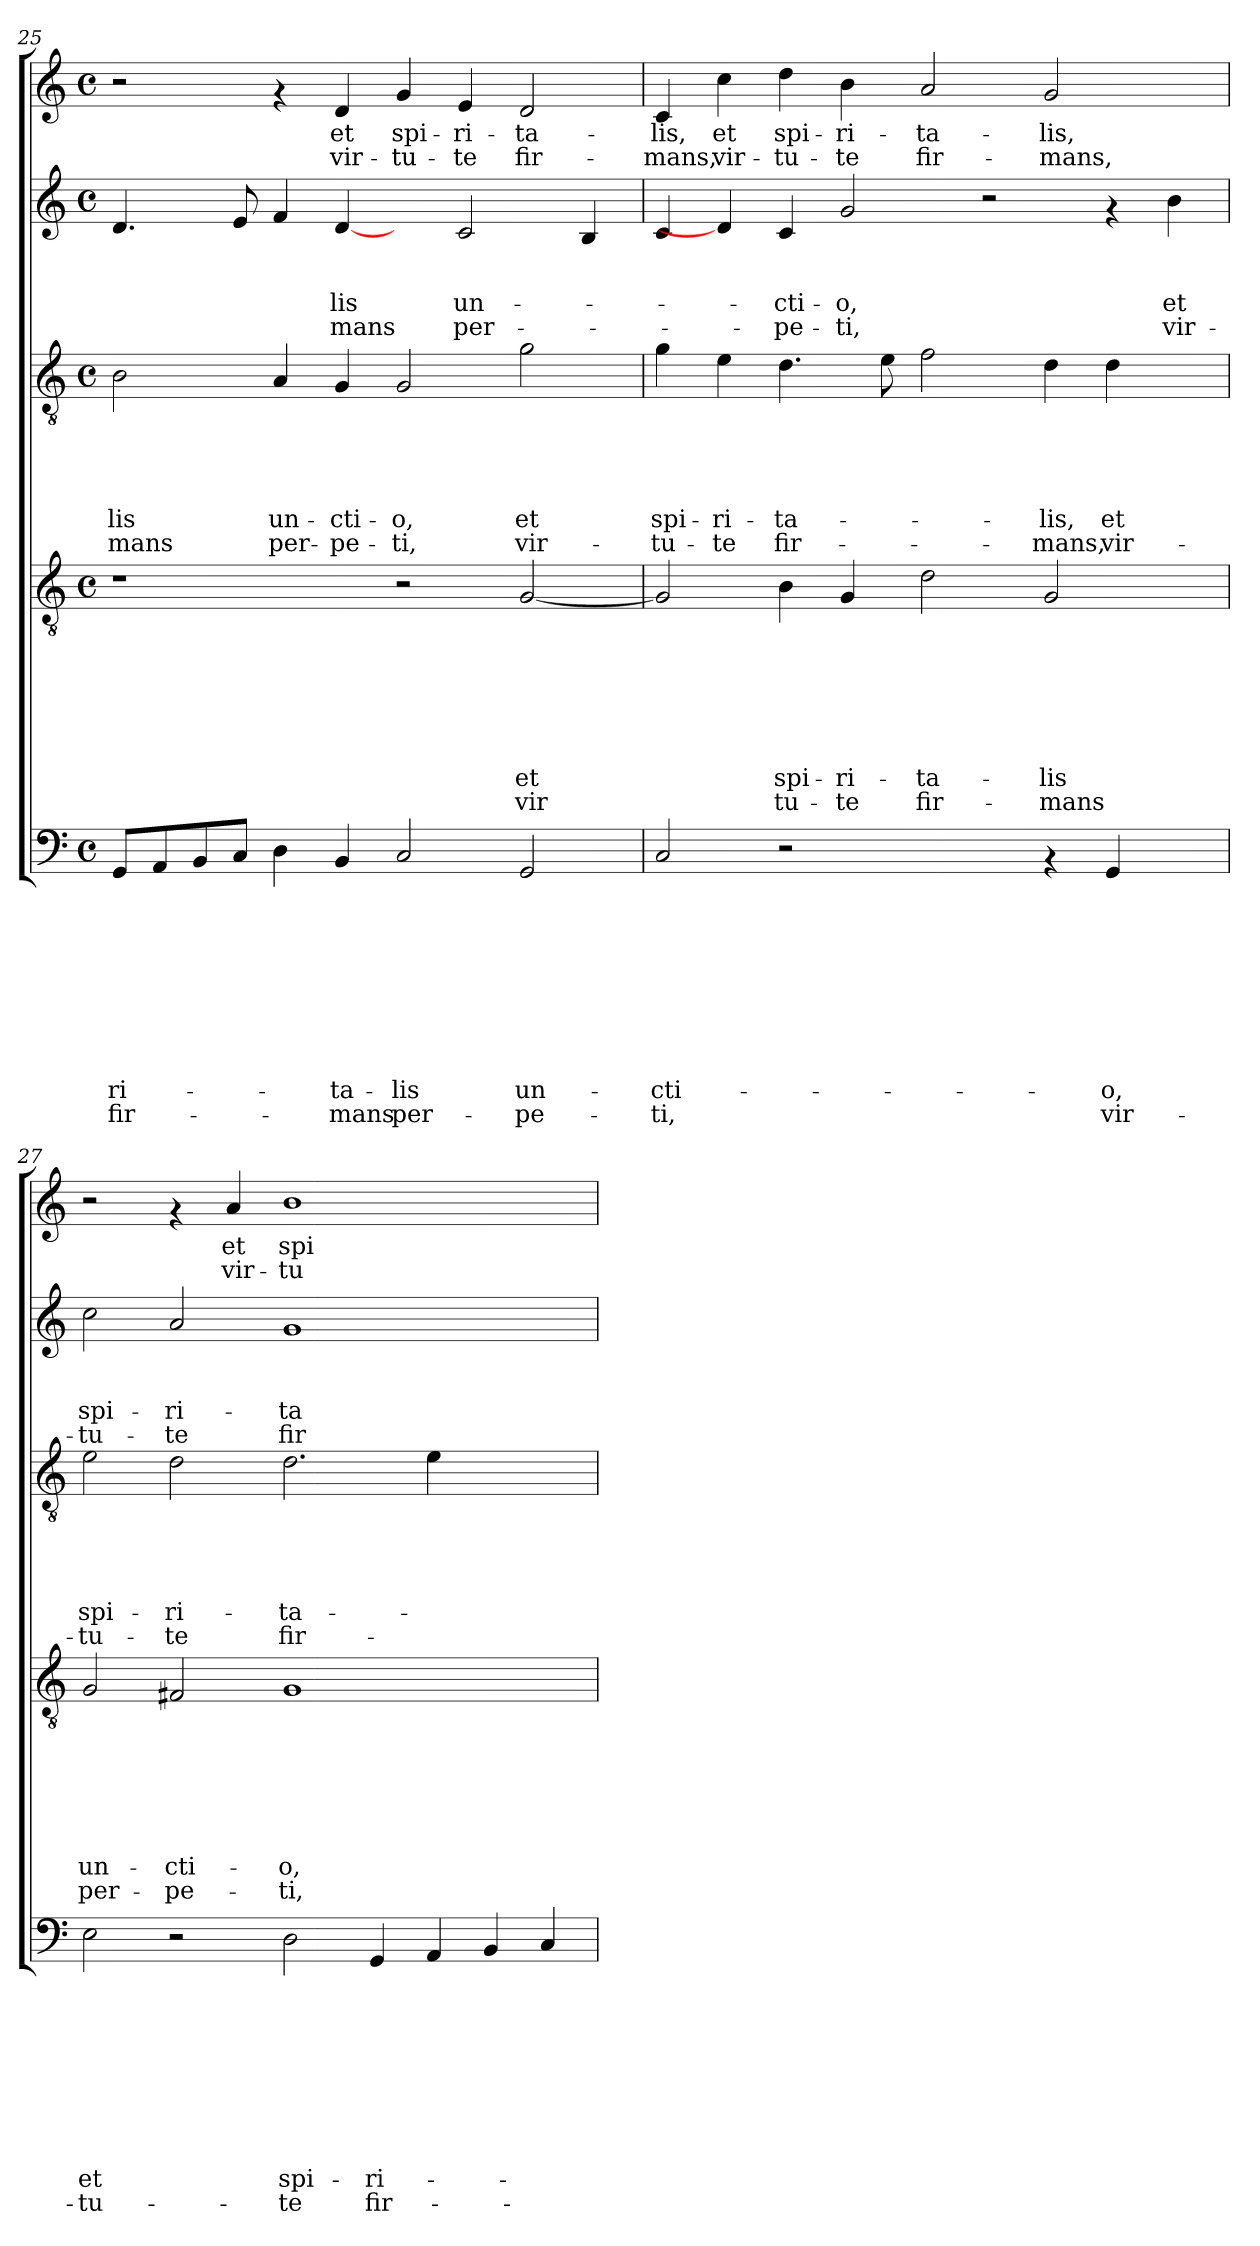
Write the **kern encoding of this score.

**kern	**text	**text	**text	**text	**text	**text	**text	**text	**text	**text	**kern	**text	**text	**text	**text	**text	**text	**text	**text	**kern	**text	**text	**text	**text	**text	**text	**kern	**text	**text	**text	**text	**kern	**text	**text
*part5	*part5	*part5	*part5	*part5	*part5	*part5	*part5	*part5	*part5	*part5	*part4	*part4	*part4	*part4	*part4	*part4	*part4	*part4	*part4	*part3	*part3	*part3	*part3	*part3	*part3	*part3	*part2	*part2	*part2	*part2	*part2	*part1	*part1	*part1
*staff5	*staff5	*staff5	*staff5	*staff5	*staff5	*staff5	*staff5	*staff5	*staff5	*staff5	*staff4	*staff4	*staff4	*staff4	*staff4	*staff4	*staff4	*staff4	*staff4	*staff3	*staff3	*staff3	*staff3	*staff3	*staff3	*staff3	*staff2	*staff2	*staff2	*staff2	*staff2	*staff1	*staff1	*staff1
!!LO:PB:g=z
*clefF4	*	*	*	*	*	*	*	*	*	*	*clefGv2	*	*	*	*	*	*	*	*	*clefGv2	*	*	*	*	*	*	*clefG2	*	*	*	*	*clefG2	*	*
*k[]	*	*	*	*	*	*	*	*	*	*	*k[]	*	*	*	*	*	*	*	*	*k[]	*	*	*	*	*	*	*k[]	*	*	*	*	*k[]	*	*
*C:	*	*	*	*	*	*	*	*	*	*	*C:	*	*	*	*	*	*	*	*	*C:	*	*	*	*	*	*	*C:	*	*	*	*	*C:	*	*
*M4/4	*	*	*	*	*	*	*	*	*	*	*M4/4	*	*	*	*	*	*	*	*	*M4/4	*	*	*	*	*	*	*M4/4	*	*	*	*	*M4/4	*	*
*met(c)	*	*	*	*	*	*	*	*	*	*	*met(c)	*	*	*	*	*	*	*	*	*met(c)	*	*	*	*	*	*	*met(c)	*	*	*	*	*met(c)	*	*
=25	=25	=25	=25	=25	=25	=25	=25	=25	=25	=25	=25	=25	=25	=25	=25	=25	=25	=25	=25	=25	=25	=25	=25	=25	=25	=25	=25	=25	=25	=25	=25	=25	=25	=25
!	!	!	!	!	!	!	!	!	!LO:LY:b	!LO:LY:b	!	!	!	!	!	!	!	!	!	!	!	!	!	!	!LO:LY:b	!LO:LY:b	!	!	!	!	!	!	!	!
8GG/L	.	.	.	.	.	.	.	.	-ri-	fir-	1r	.	.	.	.	.	.	.	.	2B\	.	.	.	.	-lis	-mans	4.d/	.	.	.	.	2r	.	.
8AA/	.	.	.	.	.	.	.	.	.	.	.	.	.	.	.	.	.	.	.	.	.	.	.	.	.	.	.	.	.	.	.	.	.	.
8BB/	.	.	.	.	.	.	.	.	.	.	.	.	.	.	.	.	.	.	.	.	.	.	.	.	.	.	.	.	.	.	.	.	.	.
8C/J	.	.	.	.	.	.	.	.	.	.	.	.	.	.	.	.	.	.	.	.	.	.	.	.	.	.	8e/	.	.	.	.	.	.	.
!	!	!	!	!	!	!	!	!	!	!	!	!	!	!	!	!	!	!	!	!	!	!	!	!	!LO:LY:b	!LO:LY:b	!	!	!	!	!	!	!	!
4D\	.	.	.	.	.	.	.	.	.	.	.	.	.	.	.	.	.	.	.	4A/	.	.	.	.	un-	per-	4f/	.	.	.	.	4rf	.	.
!	!	!	!	!	!	!	!	!	!LO:LY:b	!LO:LY:b	!	!	!	!	!	!	!	!	!	!	!	!	!	!	!LO:LY:b	!LO:LY:b	!	!	!	!LO:LY:b	!LO:LY:b	!	!LO:LY:b	!LO:LY:b
4BB/	.	.	.	.	.	.	.	.	-ta-	-mans	.	.	.	.	.	.	.	.	.	4G/	.	.	.	.	-cti-	-pe-	[4d/	.	.	-lis	-mans	4d/	et	vir-
!	!	!	!	!	!	!	!	!	!LO:LY:b	!LO:LY:b	!	!	!	!	!	!	!	!	!	!	!	!	!	!	!LO:LY:b	!LO:LY:b	!	!	!	!	!	!	!LO:LY:b	!LO:LY:b
2C/	.	.	.	.	.	.	.	.	-lis	per-	2r	.	.	.	.	.	.	.	.	2G/	.	.	.	.	-o,	-ti,	4ryy	.	.	.	.	4g/	spi-	-tu-
!	!	!	!	!	!	!	!	!	!	!	!	!	!	!	!	!	!	!	!	!	!	!	!	!	!	!	!	!	!	!LO:LY:b	!LO:LY:b	!	!LO:LY:b	!LO:LY:b
.	.	.	.	.	.	.	.	.	.	.	.	.	.	.	.	.	.	.	.	.	.	.	.	.	.	.	2c/	.	.	un-	per-	4e/	-ri-	-te
!	!	!	!	!	!	!	!	!	!LO:LY:b	!LO:LY:b	!	!	!	!	!	!	!	!LO:LY:b	!LO:LY:b	!	!	!	!	!	!LO:LY:b	!LO:LY:b	!	!	!	!	!	!	!LO:LY:b	!LO:LY:b
2GG/	.	.	.	.	.	.	.	.	un-	-pe-	[<2G/	.	.	.	.	.	.	et	vir	2g\	.	.	.	.	et	vir-	.	.	.	.	.	2d/	-ta-	fir-
.	.	.	.	.	.	.	.	.	.	.	.	.	.	.	.	.	.	.	.	.	.	.	.	.	.	.	4B/	.	.	.	.	.	.	.
=26	=26	=26	=26	=26	=26	=26	=26	=26	=26	=26	=26	=26	=26	=26	=26	=26	=26	=26	=26	=26	=26	=26	=26	=26	=26	=26	=26	=26	=26	=26	=26	=26	=26	=26
!	!	!	!	!	!	!	!	!	!LO:LY:b	!LO:LY:b	!	!	!	!	!	!	!	!	!	!	!	!	!	!	!LO:LY:b	!LO:LY:b	!	!	!	!	!	!	!LO:LY:b	!LO:LY:b
2C/	.	.	.	.	.	.	.	.	-cti-	-ti,	2G/]	.	.	.	.	.	.	.	.	4g\	.	.	.	.	spi-	-tu-	4c/	.	.	.	.	4c/	-lis,	-mans,
!	!	!	!	!	!	!	!	!	!	!	!	!	!	!	!	!	!	!	!	!	!	!	!	!	!LO:LY:b	!LO:LY:b	!	!	!	!	!	!	!LO:LY:b	!LO:LY:b
.	.	.	.	.	.	.	.	.	.	.	.	.	.	.	.	.	.	.	.	4e\	.	.	.	.	-ri-	-te	4d/]	.	.	.	.	4cc\	et	vir-
!	!	!	!	!	!	!	!	!	!	!	!	!	!	!	!	!	!	!LO:LY:b	!LO:LY:b	!	!	!	!	!	!LO:LY:b	!LO:LY:b	!	!	!	!LO:LY:b	!LO:LY:b	!	!LO:LY:b	!LO:LY:b
2r	.	.	.	.	.	.	.	.	.	.	4B\	.	.	.	.	.	.	spi-	tu-	4.d\	.	.	.	.	-ta-	fir-	4c/	.	.	-cti-	-pe-	4dd\	spi-	-tu-
!	!	!	!	!	!	!	!	!	!	!	!	!	!	!	!	!	!	!LO:LY:b	!LO:LY:b	!	!	!	!	!	!	!	!	!	!	!LO:LY:b	!LO:LY:b	!	!LO:LY:b	!LO:LY:b
.	.	.	.	.	.	.	.	.	.	.	4G/	.	.	.	.	.	.	-ri-	-te	.	.	.	.	.	.	.	2g/	.	.	-o,	-ti,	4b\	-ri-	-te
.	.	.	.	.	.	.	.	.	.	.	.	.	.	.	.	.	.	.	.	8e\	.	.	.	.	.	.	.	.	.	.	.	.	.	.
!	!	!	!	!	!	!	!	!	!	!	!	!	!	!	!	!	!	!LO:LY:b	!LO:LY:b	!	!	!	!	!	!	!	!	!	!	!	!	!	!LO:LY:b	!LO:LY:b
2ryy	.	.	.	.	.	.	.	.	.	.	2d\	.	.	.	.	.	.	-ta-	fir-	2f\	.	.	.	.	.	.	.	.	.	.	.	2a/	-ta-	fir-
.	.	.	.	.	.	.	.	.	.	.	.	.	.	.	.	.	.	.	.	.	.	.	.	.	.	.	2r	.	.	.	.	.	.	.
!	!	!	!	!	!	!	!	!	!	!	!	!	!	!	!	!	!	!LO:LY:b	!LO:LY:b	!	!	!	!	!	!LO:LY:b	!LO:LY:b	!	!	!	!	!	!	!LO:LY:b	!LO:LY:b
4rAA	.	.	.	.	.	.	.	.	.	.	2G/	.	.	.	.	.	.	-lis	-mans	4d\	.	.	.	.	-lis,	-mans,	.	.	.	.	.	2g/	-lis,	-mans,
!	!	!	!	!	!	!	!	!	!LO:LY:b	!LO:LY:b	!	!	!	!	!	!	!	!	!	!	!	!	!	!	!LO:LY:b	!LO:LY:b	!	!	!	!	!	!	!	!
4GG/	.	.	.	.	.	.	.	.	-o,	vir-	.	.	.	.	.	.	.	.	.	4d\	.	.	.	.	et	vir-	4rf	.	.	.	.	.	.	.
!	!	!	!	!	!	!	!	!	!	!	!	!	!	!	!	!	!	!	!	!	!	!	!	!	!	!	!	!	!	!LO:LY:b	!LO:LY:b	!	!	!
4ryy	.	.	.	.	.	.	.	.	.	.	4ryy	.	.	.	.	.	.	.	.	4ryy	.	.	.	.	.	.	4b\	.	.	et	vir-	4ryy	.	.
=27	=27	=27	=27	=27	=27	=27	=27	=27	=27	=27	=27	=27	=27	=27	=27	=27	=27	=27	=27	=27	=27	=27	=27	=27	=27	=27	=27	=27	=27	=27	=27	=27	=27	=27
!	!	!	!	!	!	!	!	!	!LO:LY:b	!LO:LY:b	!	!	!	!	!	!	!	!LO:LY:b	!LO:LY:b	!	!	!	!	!	!LO:LY:b	!LO:LY:b	!	!	!	!LO:LY:b	!LO:LY:b	!	!	!
2E\	.	.	.	.	.	.	.	.	et	-tu-	2G/	.	.	.	.	.	.	un-	per-	2e\	.	.	.	.	spi-	-tu-	2cc\	.	.	spi-	-tu-	2r	.	.
!	!	!	!	!	!	!	!	!	!	!	!	!	!	!	!	!	!	!LO:LY:b	!LO:LY:b	!	!	!	!	!	!LO:LY:b	!LO:LY:b	!	!	!	!LO:LY:b	!LO:LY:b	!	!	!
2r	.	.	.	.	.	.	.	.	.	.	2F#X/	.	.	.	.	.	.	-cti-	-pe-	2d\	.	.	.	.	-ri-	-te	2a/	.	.	-ri-	-te	4rf	.	.
!	!	!	!	!	!	!	!	!	!	!	!	!	!	!	!	!	!	!	!	!	!	!	!	!	!	!	!	!	!	!	!	!	!LO:LY:b	!LO:LY:b
.	.	.	.	.	.	.	.	.	.	.	.	.	.	.	.	.	.	.	.	.	.	.	.	.	.	.	.	.	.	.	.	4a/	et	vir-
!	!	!	!	!	!	!	!	!	!LO:LY:b	!LO:LY:b	!	!	!	!	!	!	!	!LO:LY:b	!LO:LY:b	!	!	!	!	!	!LO:LY:b	!LO:LY:b	!	!	!	!LO:LY:b	!LO:LY:b	!	!LO:LY:b	!LO:LY:b
2D\	.	.	.	.	.	.	.	.	spi-	-te	1G	.	.	.	.	.	.	-o,	-ti,	2.d\	.	.	.	.	-ta-	fir-	1g	.	.	-ta-	fir-	1b	spi-	-tu-
!	!	!	!	!	!	!	!	!	!LO:LY:b	!LO:LY:b	!	!	!	!	!	!	!	!	!	!	!	!	!	!	!	!	!	!	!	!	!	!	!	!
4GG/	.	.	.	.	.	.	.	.	-ri-	fir-	.	.	.	.	.	.	.	.	.	.	.	.	.	.	.	.	.	.	.	.	.	.	.	.
4AA/	.	.	.	.	.	.	.	.	.	.	.	.	.	.	.	.	.	.	.	4e\	.	.	.	.	.	.	.	.	.	.	.	.	.	.
4BB/	.	.	.	.	.	.	.	.	.	.	2ryy	.	.	.	.	.	.	.	.	2ryy	.	.	.	.	.	.	2ryy	.	.	.	.	2ryy	.	.
4C/	.	.	.	.	.	.	.	.	.	.	.	.	.	.	.	.	.	.	.	.	.	.	.	.	.	.	.	.	.	.	.	.	.	.
=	=	=	=	=	=	=	=	=	=	=	=	=	=	=	=	=	=	=	=	=	=	=	=	=	=	=	=	=	=	=	=	=	=	=
*-	*-	*-	*-	*-	*-	*-	*-	*-	*-	*-	*-	*-	*-	*-	*-	*-	*-	*-	*-	*-	*-	*-	*-	*-	*-	*-	*-	*-	*-	*-	*-	*-	*-	*-
